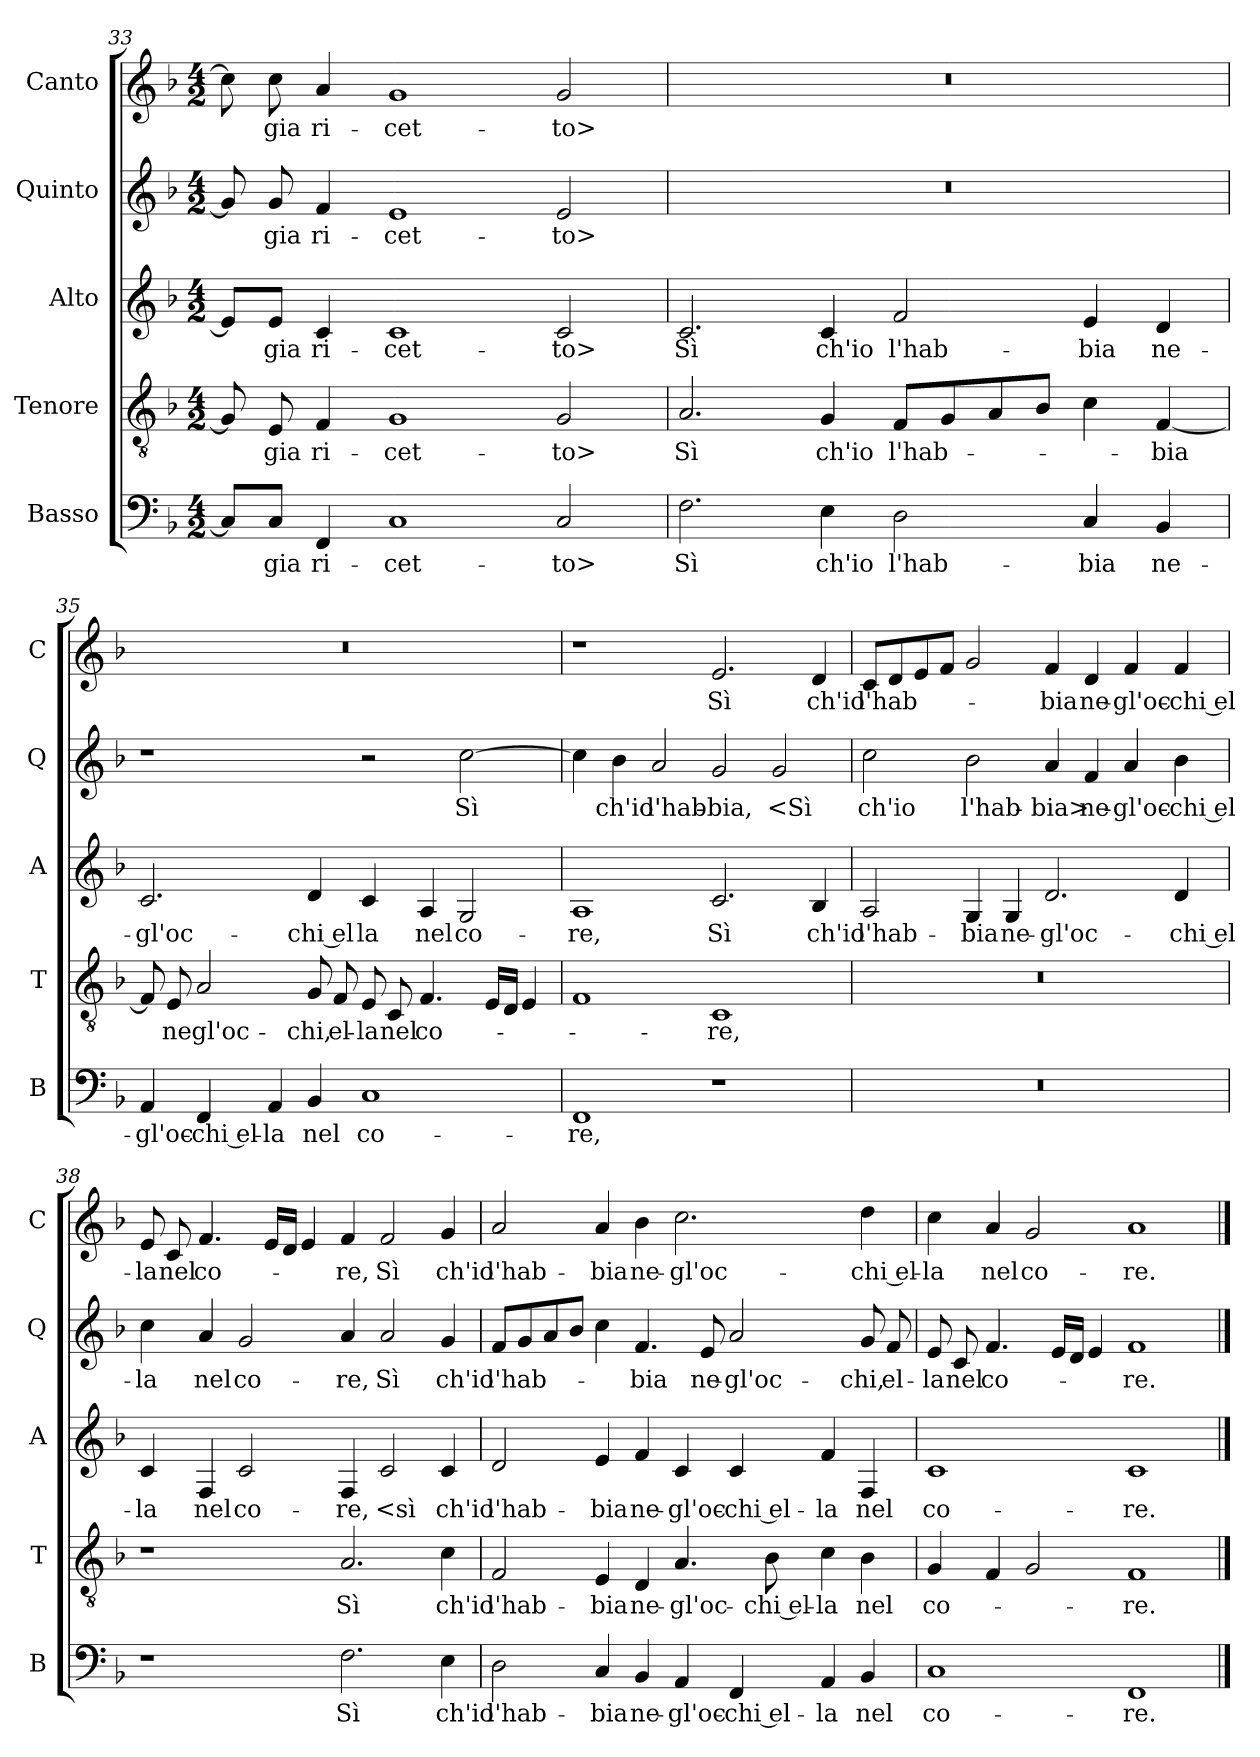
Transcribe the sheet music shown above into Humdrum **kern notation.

**kern	**text	**kern	**text	**kern	**text	**kern	**text	**kern	**text
*part5	*part5	*part4	*part4	*part3	*part3	*part2	*part2	*part1	*part1
*staff5	*staff5	*staff4	*staff4	*staff3	*staff3	*staff2	*staff2	*staff1	*staff1
*I"Basso	*	*I"Tenore	*	*I"Alto	*	*I"Quinto	*	*I"Canto	*
*I'B	*	*I'T	*	*I'A	*	*I'Q	*	*I'C	*
*clefF4	*	*clefGv2	*	*clefG2	*	*clefG2	*	*clefG2	*
*k[b-]	*	*k[b-]	*	*k[b-]	*	*k[b-]	*	*k[b-]	*
*M4/2	*	*M4/2	*	*M4/2	*	*M4/2	*	*M4/2	*
=33	=33	=33	=33	=33	=33	=33	=33	=33	=33
8C/L]	.	8G]	.	8e/L]	.	8g]	.	8cc]	.
8C/J	-gia	8E	-gia	8e/J	-gia	8g	-gia	8cc	-gia
4FF	ri-	4F	ri-	4c	ri-	4f	ri-	4a	ri-
1C	-cet-	1G	-cet-	1c	-cet-	1e	-cet-	1g	-cet-
2C	-to>	2G	-to>	2c	-to>	2e	-to>	2g	-to>
=34	=34	=34	=34	=34	=34	=34	=34	=34	=34
2.F	Sì	2.A	Sì	2.c	Sì	0r	.	0r	.
4E	ch'io	4G	ch'io	4c	ch'io	.	.	.	.
2D	l'hab-	8FL	l'hab-	2f	l'hab-	.	.	.	.
.	.	8G	.	.	.	.	.	.	.
.	.	8A	.	.	.	.	.	.	.
.	.	8B-J	.	.	.	.	.	.	.
4C	-bia	4c	.	4e	-bia	.	.	.	.
4BB-	ne-	[4F	-bia	4d	ne-	.	.	.	.
=35	=35	=35	=35	=35	=35	=35	=35	=35	=35
4AA	-gl'oc-	8F]	.	2.c	-gl'oc-	1r	.	0r	.
.	.	8E	ne	.	.	.	.	.	.
4FF	-chi el-	2A	gl'oc-	.	.	.	.	.	.
4AA	-la	.	.	.	.	.	.	.	.
4BB-	nel	8G	-chi,	4d	-chi el	.	.	.	.
.	.	8F	el-	.	.	.	.	.	.
1C	co-	8E	-la	4c	la	2r	.	.	.
.	.	8C	nel	.	.	.	.	.	.
.	.	4.F	co-	4A	nel	.	.	.	.
.	.	.	.	2G	co-	[2cc	Sì	.	.
.	.	16ELL	.	.	.	.	.	.	.
.	.	16DJJ	.	.	.	.	.	.	.
.	.	4E	.	.	.	.	.	.	.
=36	=36	=36	=36	=36	=36	=36	=36	=36	=36
1FF	-re,	1F	.	1A	-re,	4cc]	.	1r	.
.	.	.	.	.	.	4b-	ch'io	.	.
.	.	.	.	.	.	2a	l'hab-	.	.
1r	.	1C	-re,	2.c	Sì	2g	-bia,	2.e	Sì
.	.	.	.	.	.	2g	<Sì	.	.
.	.	.	.	4B-	ch'io	.	.	4d	ch'io
=37	=37	=37	=37	=37	=37	=37	=37	=37	=37
0r	.	0r	.	2A	l'hab-	2cc	ch'io	8cL	l'hab-
.	.	.	.	.	.	.	.	8d	.
.	.	.	.	.	.	.	.	8e	.
.	.	.	.	.	.	.	.	8fJ	.
.	.	.	.	4G	-bia	2b-	l'hab-	2g	.
.	.	.	.	4G	ne-	.	.	.	.
.	.	.	.	2.d	-gl'oc-	4a	-bia>	4f	-bia
.	.	.	.	.	.	4f	ne-	4d	ne-
.	.	.	.	.	.	4a	-gl'oc-	4f	-gl'oc-
.	.	.	.	4d	-chi el-	4b-	-chi el-	4f	-chi el-
=38	=38	=38	=38	=38	=38	=38	=38	=38	=38
1r	.	1r	.	4c	-la	4cc	-la	8e	-la
.	.	.	.	.	.	.	.	8c	nel
.	.	.	.	4F	nel	4a	nel	4.f	co-
.	.	.	.	2c	co-	2g	co-	.	.
.	.	.	.	.	.	.	.	16eLL	.
.	.	.	.	.	.	.	.	16dJJ	.
.	.	.	.	.	.	.	.	4e	.
2.F	Sì	2.A	Sì	4F	-re,	4a	-re,	4f	-re,
.	.	.	.	2c	<sì	2a	Sì	2f	Sì
4E	ch'io	4c	ch'io	4c	ch'io	4g	ch'io	4g	ch'io
=39	=39	=39	=39	=39	=39	=39	=39	=39	=39
2D	l'hab-	2F	l'hab-	2d	l'hab-	8fL	l'hab-	2a	l'hab-
.	.	.	.	.	.	8g	.	.	.
.	.	.	.	.	.	8a	.	.	.
.	.	.	.	.	.	8b-J	.	.	.
4C	-bia	4E	-bia	4e	-bia	4cc	.	4a	-bia
4BB-	ne-	4D	ne-	4f	ne-	4.f	-bia	4b-	ne-
4AA	-gl'oc-	4.A	-gl'oc-	4c	-gl'oc-	.	.	2.cc	-gl'oc-
.	.	.	.	.	.	8e	ne-	.	.
4FF	-chi el-	.	.	4c	-chi el-	2a	-gl'oc-	.	.
.	.	8B-	-chi el-	.	.	.	.	.	.
4AA	-la	4c	-la	4f	-la	.	.	.	.
4BB-	nel	4B-	nel	4F	nel	8g	-chi,	4dd	-chi el-
.	.	.	.	.	.	8f	el-	.	.
=40	=40	=40	=40	=40	=40	=40	=40	=40	=40
1C	co-	4G	co-	1c	co-	8e	-la	4cc	-la
.	.	.	.	.	.	8c	nel	.	.
.	.	4F	.	.	.	4.f	co-	4a	nel
.	.	2G	.	.	.	.	.	2g	co-
.	.	.	.	.	.	16eLL	.	.	.
.	.	.	.	.	.	16dJJ	.	.	.
.	.	.	.	.	.	4e	.	.	.
1FF	-re.	1F	-re.	1c	-re.	1f	-re.	1a	-re.
==	==	==	==	==	==	==	==	==	==
*-	*-	*-	*-	*-	*-	*-	*-	*-	*-
